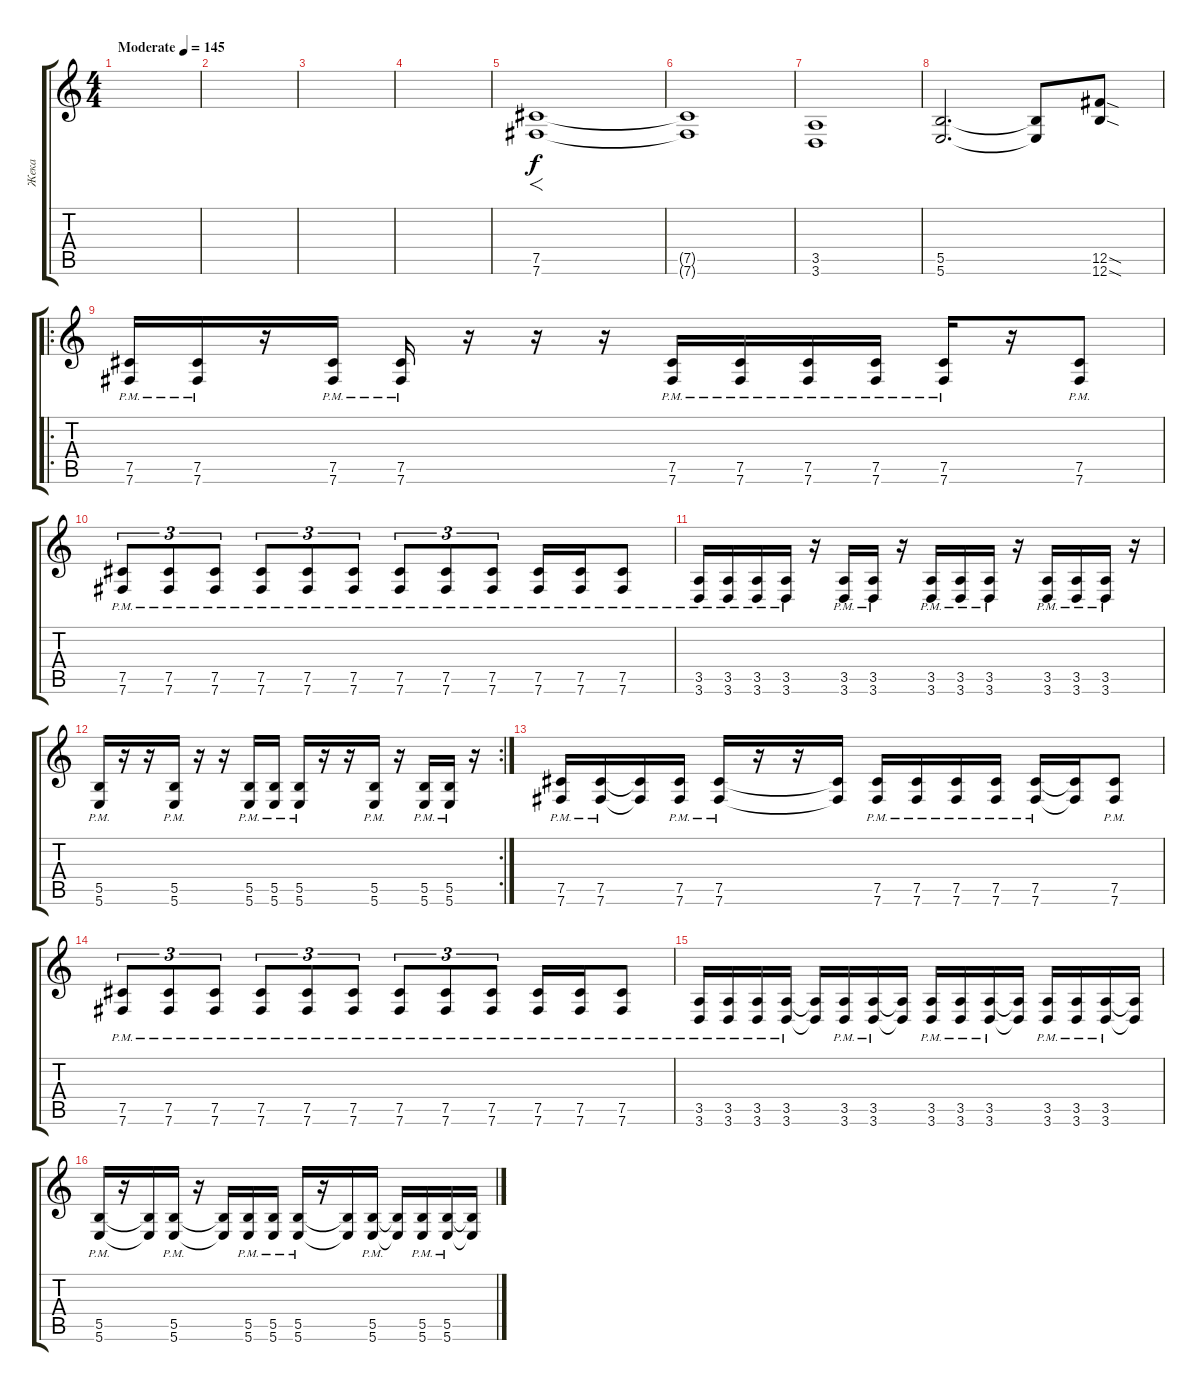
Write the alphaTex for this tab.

\track ("Жека" "Жека") {instrument distortionguitar}
\staff {score tabs}
\tuning (Db4 Ab3 E3 B2 Gb2 B1) {hide}
\ts (4 4)
\tempo (145 "Moderate")
\clef g2
\ks c
|
|
|
|
(7.5 7.6).1{f} |
(7.5{t} 7.6{t}).1 |
(3.5 3.6).1 |
(5.5 5.6).2{d} (5.5{t} 5.6{t}).8 (12.5{sod} 12.6{sod}).8 |
\ro
(7.5{pm} 7.6{pm}).16 (7.5{pm} 7.6{pm}).16 r.16 (7.5{pm} 7.6{pm}).16 (7.5{pm} 7.6{pm}).16 r.16 r.16 r.16 (7.5{pm} 7.6{pm}).16 (7.5{pm} 7.6{pm}).16 (7.5{pm} 7.6{pm}).16 (7.5{pm} 7.6{pm}).16 (7.5{pm} 7.6{pm}).16 r.16 (7.5{pm} 7.6{pm}).8 |
(7.5{pm} 7.6{pm}).8{tu (3 2)} (7.5{pm} 7.6{pm}).8{tu (3 2)} (7.5{pm} 7.6{pm}).8{tu (3 2)} (7.5{pm} 7.6{pm}).8{tu (3 2)} (7.5{pm} 7.6{pm}).8{tu (3 2)} (7.5{pm} 7.6{pm}).8{tu (3 2)} (7.5{pm} 7.6).8{tu (3 2)} (7.5{pm} 7.6{pm}).8{tu (3 2)} (7.5{pm} 7.6).8{tu (3 2)} (7.5{pm} 7.6{pm}).16 (7.5{pm} 7.6{pm}).16 (7.5{pm} 7.6{pm}).8 |
(3.5{pm} 3.6{pm}).16 (3.5{pm} 3.6{pm}).16 (3.5{pm} 3.6{pm}).16 (3.5{pm} 3.6{pm}).16 r.16 (3.5{pm} 3.6{pm}).16 (3.5{pm} 3.6{pm}).16 r.16 (3.5{pm} 3.6{pm}).16 (3.5{pm} 3.6{pm}).16 (3.5{pm} 3.6{pm}).16 r.16 (3.5{pm} 3.6{pm}).16 (3.5{pm} 3.6{pm}).16 (3.5{pm} 3.6{pm}).16 r.16 |
\rc 2
(5.5{pm} 5.6{pm}).16 r.16 r.16 (5.5{pm} 5.6{pm}).16 r.16 r.16 (5.5{pm} 5.6{pm}).16 (5.5{pm} 5.6{pm}).16 (5.5{pm} 5.6{pm}).16 r.16 r.16 (5.5{pm} 5.6{pm}).16 r.16 (5.5{pm} 5.6{pm}).16 (5.5{pm} 5.6{pm}).16 r.16 |
(7.5{pm} 7.6{pm}).16 (7.5{pm} 7.6{pm}).16 (7.5{t} 7.6{t}).16 (7.5{pm} 7.6{pm}).16 (7.5{pm} 7.6{pm}).16 r.16 r.16 (7.5{t} 7.6{t}).16 (7.5{pm} 7.6{pm}).16 (7.5{pm} 7.6{pm}).16 (7.5{pm} 7.6{pm}).16 (7.5{pm} 7.6{pm}).16 (7.5{pm} 7.6{pm}).16 (7.5{t} 7.6{t}).16 (7.5{pm} 7.6{pm}).8 |
(7.5{pm} 7.6{pm}).8{tu (3 2)} (7.5{pm} 7.6{pm}).8{tu (3 2)} (7.5{pm} 7.6{pm}).8{tu (3 2)} (7.5{pm} 7.6{pm}).8{tu (3 2)} (7.5{pm} 7.6{pm}).8{tu (3 2)} (7.5{pm} 7.6{pm}).8{tu (3 2)} (7.5{pm} 7.6).8{tu (3 2)} (7.5{pm} 7.6{pm}).8{tu (3 2)} (7.5{pm} 7.6).8{tu (3 2)} (7.5{pm} 7.6{pm}).16 (7.5{pm} 7.6{pm}).16 (7.5{pm} 7.6{pm}).8 |
(3.5{pm} 3.6{pm}).16 (3.5{pm} 3.6{pm}).16 (3.5{pm} 3.6{pm}).16 (3.5{pm} 3.6{pm}).16 (3.5{t} 3.6{t}).16 (3.5{pm} 3.6{pm}).16 (3.5{pm} 3.6{pm}).16 (3.5{t} 3.6{t}).16 (3.5{pm} 3.6{pm}).16 (3.5{pm} 3.6{pm}).16 (3.5{pm} 3.6{pm}).16 (3.5{t} 3.6{t}).16 (3.5{pm} 3.6{pm}).16 (3.5{pm} 3.6{pm}).16 (3.5{pm} 3.6{pm}).16 (3.5{t} 3.6{t}).16 |
(5.5{pm} 5.6{pm}).16 r.16 (5.5{t} 5.6{t}).16 (5.5{pm} 5.6{pm}).16 r.16 (5.5{t} 5.6{t}).16 (5.5{pm} 5.6{pm}).16 (5.5{pm} 5.6{pm}).16 (5.5{pm} 5.6{pm}).16 r.16 (5.5{t} 5.6{t}).16 (5.5{pm} 5.6{pm}).16 (5.5{t} 5.6{t}).16 (5.5{pm} 5.6{pm}).16 (5.5{pm} 5.6{pm}).16 (5.5{t} 5.6{t}).16
